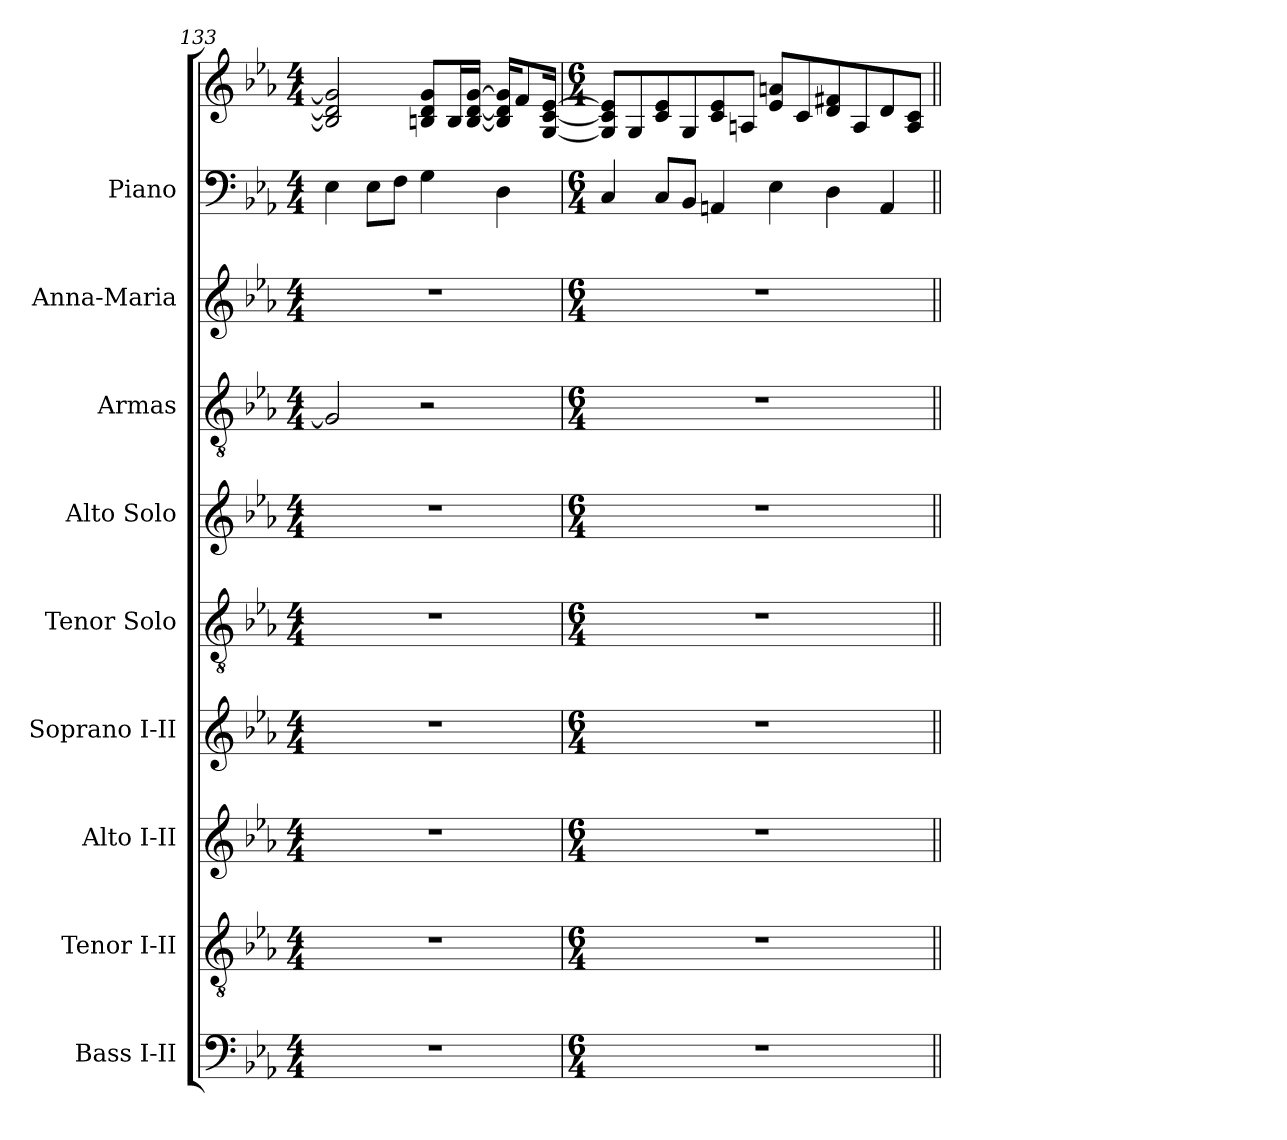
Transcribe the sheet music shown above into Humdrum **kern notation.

**kern	**kern	**kern	**kern	**kern	**kern	**kern	**kern	**kern	**kern	**dynam
*part9	*part8	*part7	*part6	*part5	*part4	*part3	*part2	*part1	*part1	*part1
*staff10	*staff9	*staff8	*staff7	*staff6	*staff5	*staff4	*staff3	*staff2	*staff1	*staff1/2
*I"Bass I-II	*I"Tenor I-II	*I"Alto I-II	*I"Soprano I-II	*I"Tenor Solo	*I"Alto Solo	*I"Armas	*I"Anna-Maria	*I"Piano	*	*
*I'B.	*I'T.	*I'A.	*I'S.	*I'T. Solo	*I'A. Solo	*I'Armas	*I'A-M	*I'Pno.	*	*
*clefF4	*clefGv2	*clefG2	*clefG2	*clefGv2	*clefG2	*clefGv2	*clefG2	*clefF4	*clefG2	*
*	*ITrd7c12	*	*	*ITrd7c12	*	*ITrd7c12	*	*	*	*
*k[b-e-a-]	*k[b-e-a-]	*k[b-e-a-]	*k[b-e-a-]	*k[b-e-a-]	*k[b-e-a-]	*k[b-e-a-]	*k[b-e-a-]	*k[b-e-a-]	*k[b-e-a-]	*
*E-:	*E-:	*E-:	*E-:	*E-:	*E-:	*E-:	*E-:	*E-:	*E-:	*
*M4/4	*M4/4	*M4/4	*M4/4	*M4/4	*M4/4	*M4/4	*M4/4	*M4/4	*M4/4	*
=133	=133	=133	=133	=133	=133	=133	=133	=133	=133	=133
1r	1r	1r	1r	1r	1r	2GGi/]	1r	4E-i\	2B-i/] 2di] 2gi]	.
.	.	.	.	.	.	.	.	8E-i\L	.	.
.	.	.	.	.	.	.	.	8Fi\J	.	.
.	.	.	.	.	.	2r	.	4Gi\	8Bni/ 8di 8giL	.
.	.	.	.	.	.	.	.	.	16Bi/L	.
.	.	.	.	.	.	.	.	.	[<16Bi/ [<16di [>16giJJ	.
.	.	.	.	.	.	.	.	4Di\	16Bi/] 16di] 16gi]KL	.
.	.	.	.	.	.	.	.	.	8fi/	.
.	.	.	.	.	.	.	.	.	[<16Gi/ [<16ci [>16e-iJk	.
=134	=134	=134	=134	=134	=134	=134	=134	=134	=134	=134
*M6/4	*M6/4	*M6/4	*M6/4	*M6/4	*M6/4	*M6/4	*M6/4	*M6/4	*M6/4	*
!LO:N:vis=1	!LO:N:vis=1	!LO:N:vis=1	!LO:N:vis=1	!LO:N:vis=1	!LO:N:vis=1	!LO:N:vis=1	!LO:N:vis=1	!	!	!
1.r	1.r	1.r	1.r	1.r	1.r	1.r	1.r	4Ci/	8Gi/] 8ci] 8e-i]L	.
.	.	.	.	.	.	.	.	.	8Gi/	.
.	.	.	.	.	.	.	.	8Ci/L	8ci/ 8e-i	]
.	.	.	.	.	.	.	.	8BB-i/J	8Gi/	.
.	.	.	.	.	.	.	.	4AAni/	8ci/ 8e-i	.
.	.	.	.	.	.	.	.	.	8Ani/J	.
.	.	.	.	.	.	.	.	4E-i\	8e-i/ 8aniL	.
.	.	.	.	.	.	.	.	.	8ci/	.
.	.	.	.	.	.	.	.	4Di\	8di/ 8f#Xi	.
.	.	.	.	.	.	.	.	.	8Ai/	.
.	.	.	.	.	.	.	.	4AAi/	8di/	.
!	!	!	!	!	!	!	!	!	!	!LO:HP:b
.	.	.	.	.	.	.	.	.	8Ai/ 8ciJ	>
=||	=||	=||	=||	=||	=||	=||	=||	=||	=||	=||
*-	*-	*-	*-	*-	*-	*-	*-	*-	*-	*-
